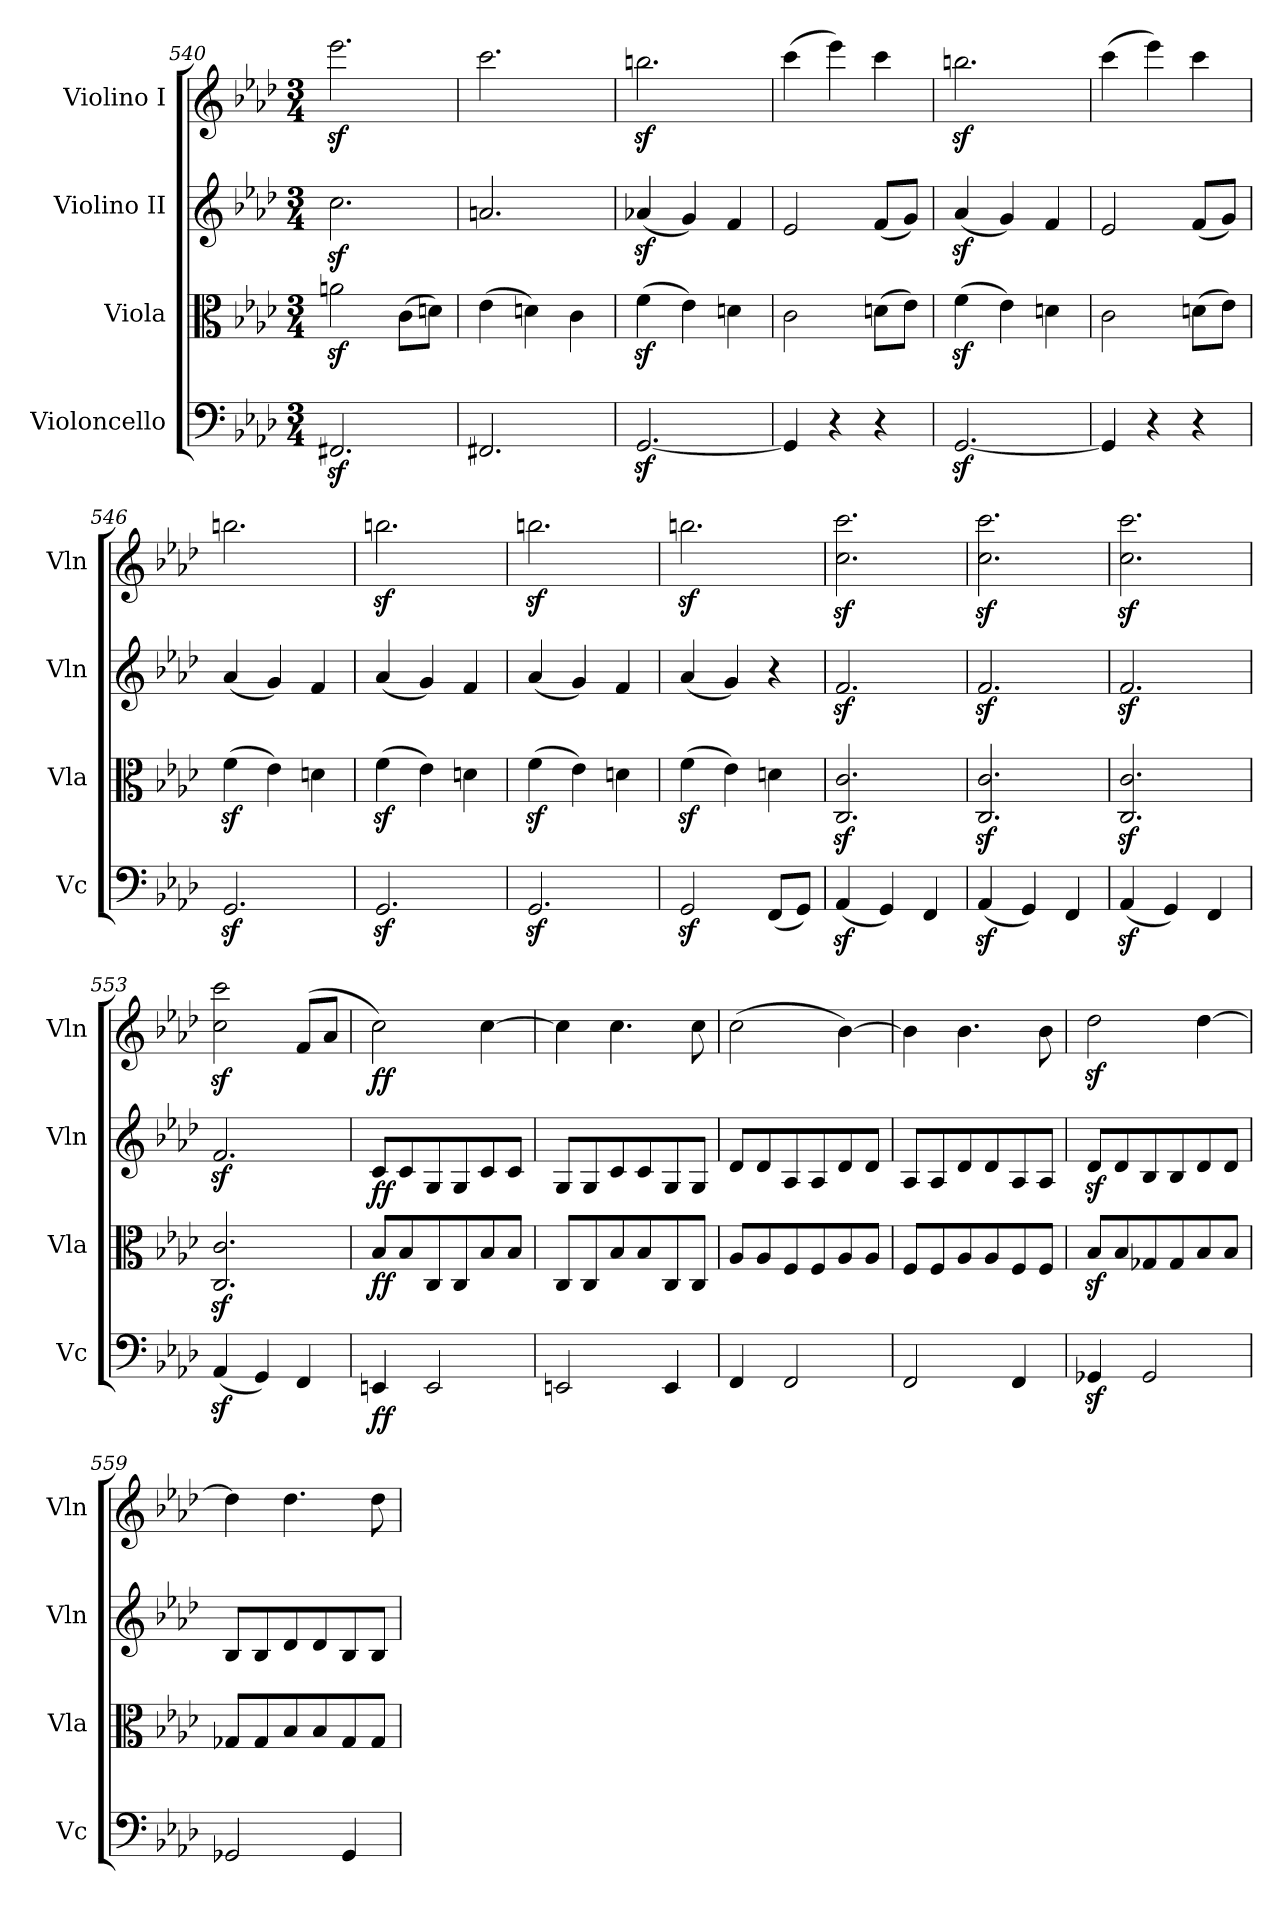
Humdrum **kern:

**kern	**dynam	**kern	**dynam	**kern	**dynam	**kern	**dynam
*part4	*part4	*part3	*part3	*part2	*part2	*part1	*part1
*staff4	*staff4	*staff3	*staff3	*staff2	*staff2	*staff1	*staff1
*I"Violoncello	*	*I"Viola	*	*I"Violino II	*	*I"Violino I	*
*I'Vc	*	*I'Vla	*	*I'Vln	*	*I'Vln	*
*clefF4	*	*clefC3	*	*clefG2	*	*clefG2	*
*k[b-e-a-d-]	*	*k[b-e-a-d-]	*	*k[b-e-a-d-]	*	*k[b-e-a-d-]	*
*M3/4	*	*M3/4	*	*M3/4	*	*M3/4	*
=540	=540	=540	=540	=540	=540	=540	=540
2.FF#Xz</	.	2anz<\	.	2.ccz<\	.	2.eee-z<\	.
.	.	(8c\L	.	.	.	.	.
.	.	8dn\J)	.	.	.	.	.
=541	=541	=541	=541	=541	=541	=541	=541
2.FF#X/	.	(4e-\	.	2.an/	.	2.ccc\	.
.	.	4dn\)	.	.	.	.	.
.	.	4c\	.	.	.	.	.
=542	=542	=542	=542	=542	=542	=542	=542
[2.GGz</	.	(4fz<\	.	(4a-Xz</	.	2.bbnz<\	.
.	.	4e-\)	.	4g/)	.	.	.
.	.	4dn\	.	4f/	.	.	.
!!LO:LB:g=z
=543	=543	=543	=543	=543	=543	=543	=543
4GG/]	.	2c\	.	2e-/	.	(4ccc\	.
4r	.	.	.	.	.	4eee-\)	.
4r	.	(8dn\L	.	(8f/L	.	4ccc\	.
.	.	8e-\J)	.	8g/J)	.	.	.
=544	=544	=544	=544	=544	=544	=544	=544
[2.GGz</	.	(4fz<\	.	(4a-z</	.	2.bbnz<\	.
.	.	4e-\)	.	4g/)	.	.	.
.	.	4dn\	.	4f/	.	.	.
=545	=545	=545	=545	=545	=545	=545	=545
4GG/]	.	2c\	.	2e-/	.	(4ccc\	.
4r	.	.	.	.	.	4eee-\)	.
4r	.	(8dn\L	.	(8f/L	.	4ccc\	.
.	.	8e-\J)	.	8g/J)	.	.	.
=546	=546	=546	=546	=546	=546	=546	=546
!	!	!	!	!	!LO:DY:b	!	!LO:DY:b
2.GGz</	.	(4fz<\	.	(4a-/	other-dynamics	2.bbn\	other-dynamics
.	.	4e-\)	.	4g/)	.	.	.
.	.	4dn\	.	4f/	.	.	.
=547	=547	=547	=547	=547	=547	=547	=547
!	!	!	!	!	!LO:DY:b	!	!
2.GGz</	.	(4fz<\	.	(4a-/	other-dynamics	2.bbnz<\	.
.	.	4e-\)	.	4g/)	.	.	.
.	.	4dn\	.	4f/	.	.	.
=548	=548	=548	=548	=548	=548	=548	=548
!	!	!	!	!	!LO:DY:b	!	!
2.GGz</	.	(4fz<\	.	(4a-/	other-dynamics	2.bbnz<\	.
.	.	4e-\)	.	4g/)	.	.	.
.	.	4dn\	.	4f/	.	.	.
=549	=549	=549	=549	=549	=549	=549	=549
!	!	!	!	!	!LO:DY:b	!	!
2GGz</	.	(4fz<\	.	(4a-/	other-dynamics	2.bbnz<\	.
.	.	4e-\)	.	4g/)	.	.	.
(8FF/L	.	4dn\	.	4r	.	.	.
8GG/J)	.	.	.	.	.	.	.
=550	=550	=550	=550	=550	=550	=550	=550
(4AA-z</	.	2.C/z< 2.c/z<	.	2.fz</	.	2.cc\z< 2.ccc\z<	.
4GG/)	.	.	.	.	.	.	.
4FF/	.	.	.	.	.	.	.
=551	=551	=551	=551	=551	=551	=551	=551
(4AA-z</	.	2.C/z< 2.c/z<	.	2.fz</	.	2.cc\z< 2.ccc\z<	.
4GG/)	.	.	.	.	.	.	.
4FF/	.	.	.	.	.	.	.
=552	=552	=552	=552	=552	=552	=552	=552
(4AA-z</	.	2.C/z< 2.c/z<	.	2.fz</	.	2.cc\z< 2.ccc\z<	.
4GG/)	.	.	.	.	.	.	.
4FF/	.	.	.	.	.	.	.
!!LO:LB:g=z
=553	=553	=553	=553	=553	=553	=553	=553
(4AA-z</	.	2.C/z< 2.c/z<	.	2.fz</	.	2cc\z< 2ccc\z<	.
4GG/)	.	.	.	.	.	.	.
4FF/	.	.	.	.	.	(8f/L	.
.	.	.	.	.	.	8a-/J	.
=554	=554	=554	=554	=554	=554	=554	=554
!	!LO:DY:b	!	!LO:DY:b	!	!LO:DY:b	!	!LO:DY:b
4EEn/	ff	8B-/L	ff	8c/L	ff	2cc\)	ff
.	.	8B-/	.	8c/	.	.	.
2EE/	.	8C/	.	8G/	.	.	.
.	.	8C/	.	8G/	.	.	.
.	.	8B-/	.	8c/	.	[4cc\	.
.	.	8B-/J	.	8c/J	.	.	.
=555	=555	=555	=555	=555	=555	=555	=555
2EEn/	.	8C/L	.	8G/L	.	4cc\]	.
.	.	8C/	.	8G/	.	.	.
.	.	8B-/	.	8c/	.	4.cc\	.
.	.	8B-/	.	8c/	.	.	.
4EE/	.	8C/	.	8G/	.	.	.
.	.	8C/J	.	8G/J	.	8cc\	.
=556	=556	=556	=556	=556	=556	=556	=556
4FF/	.	8A-/L	.	8d-/L	.	(2cc\	.
.	.	8A-/	.	8d-/	.	.	.
2FF/	.	8F/	.	8A-/	.	.	.
.	.	8F/	.	8A-/	.	.	.
.	.	8A-/	.	8d-/	.	[4b-\)	.
.	.	8A-/J	.	8d-/J	.	.	.
=557	=557	=557	=557	=557	=557	=557	=557
2FF/	.	8F/L	.	8A-/L	.	4b-\]	.
.	.	8F/	.	8A-/	.	.	.
.	.	8A-/	.	8d-/	.	4.b-\	.
.	.	8A-/	.	8d-/	.	.	.
4FF/	.	8F/	.	8A-/	.	.	.
.	.	8F/J	.	8A-/J	.	8b-\	.
=558	=558	=558	=558	=558	=558	=558	=558
4GG-Xz</	.	8B-z</L	.	8d-z</L	.	2dd-z<\	.
.	.	8B-/	.	8d-/	.	.	.
2GG-/	.	8G-X/	.	8B-/	.	.	.
.	.	8G-/	.	8B-/	.	.	.
.	.	8B-/	.	8d-/	.	[4dd-\	.
.	.	8B-/J	.	8d-/J	.	.	.
=559	=559	=559	=559	=559	=559	=559	=559
2GG-X/	.	8G-X/L	.	8B-/L	.	4dd-\]	.
.	.	8G-/	.	8B-/	.	.	.
.	.	8B-/	.	8d-/	.	4.dd-\	.
.	.	8B-/	.	8d-/	.	.	.
4GG-/	.	8G-/	.	8B-/	.	.	.
.	.	8G-/J	.	8B-/J	.	8dd-\	.
=	=	=	=	=	=	=	=
*-	*-	*-	*-	*-	*-	*-	*-
